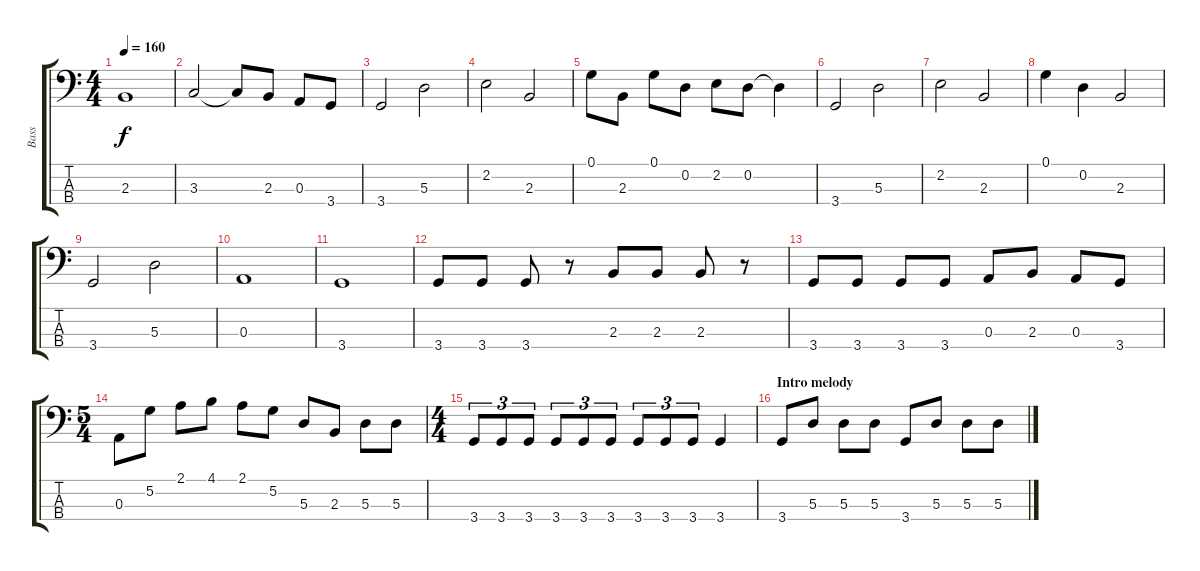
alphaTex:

\track ("Bass" "Bass") {instrument electricbassfinger}
\staff {score tabs}
\tuning (G2 D2 A1 E1) {hide}
\ts (4 4)
\tempo 160
\clef f4
\ks c
2.3.1{dy f} |
3.3.2 3.3{t}.8 2.3.8 0.3.8 3.4.8 |
3.4.2 5.3.2 |
2.2.2 2.3.2 |
0.1.8 2.3.8 0.1.8 0.2.8 2.2.8 0.2.8 0.2{t}.4 |
3.4.2 5.3.2 |
2.2.2 2.3.2 |
0.1.4 0.2.4 2.3.2 |
3.4.2 5.3.2 |
0.3.1 |
3.4.1 |
3.4.8 3.4.8 3.4.8 r.8 2.3.8 2.3.8 2.3.8 r.8 |
3.4.8 3.4.8 3.4.8 3.4.8 0.3.8 2.3.8 0.3.8 3.4.8 |
\ts (5 4)
0.3.8 5.2.8 2.1.8 4.1.8 2.1.8 5.2.8 5.3.8 2.3.8 5.3.8 5.3.8 |
\ts (4 4)
3.4.8{tu (3 2)} 3.4.8{tu (3 2)} 3.4.8{tu (3 2)} 3.4.8{tu (3 2)} 3.4.8{tu (3 2)} 3.4.8{tu (3 2)} 3.4.8{tu (3 2)} 3.4.8{tu (3 2)} 3.4.8{tu (3 2)} 3.4.4 |
\section ("" "Intro melody")
3.4.8 5.3.8 5.3.8 5.3.8 3.4.8 5.3.8 5.3.8 5.3.8
